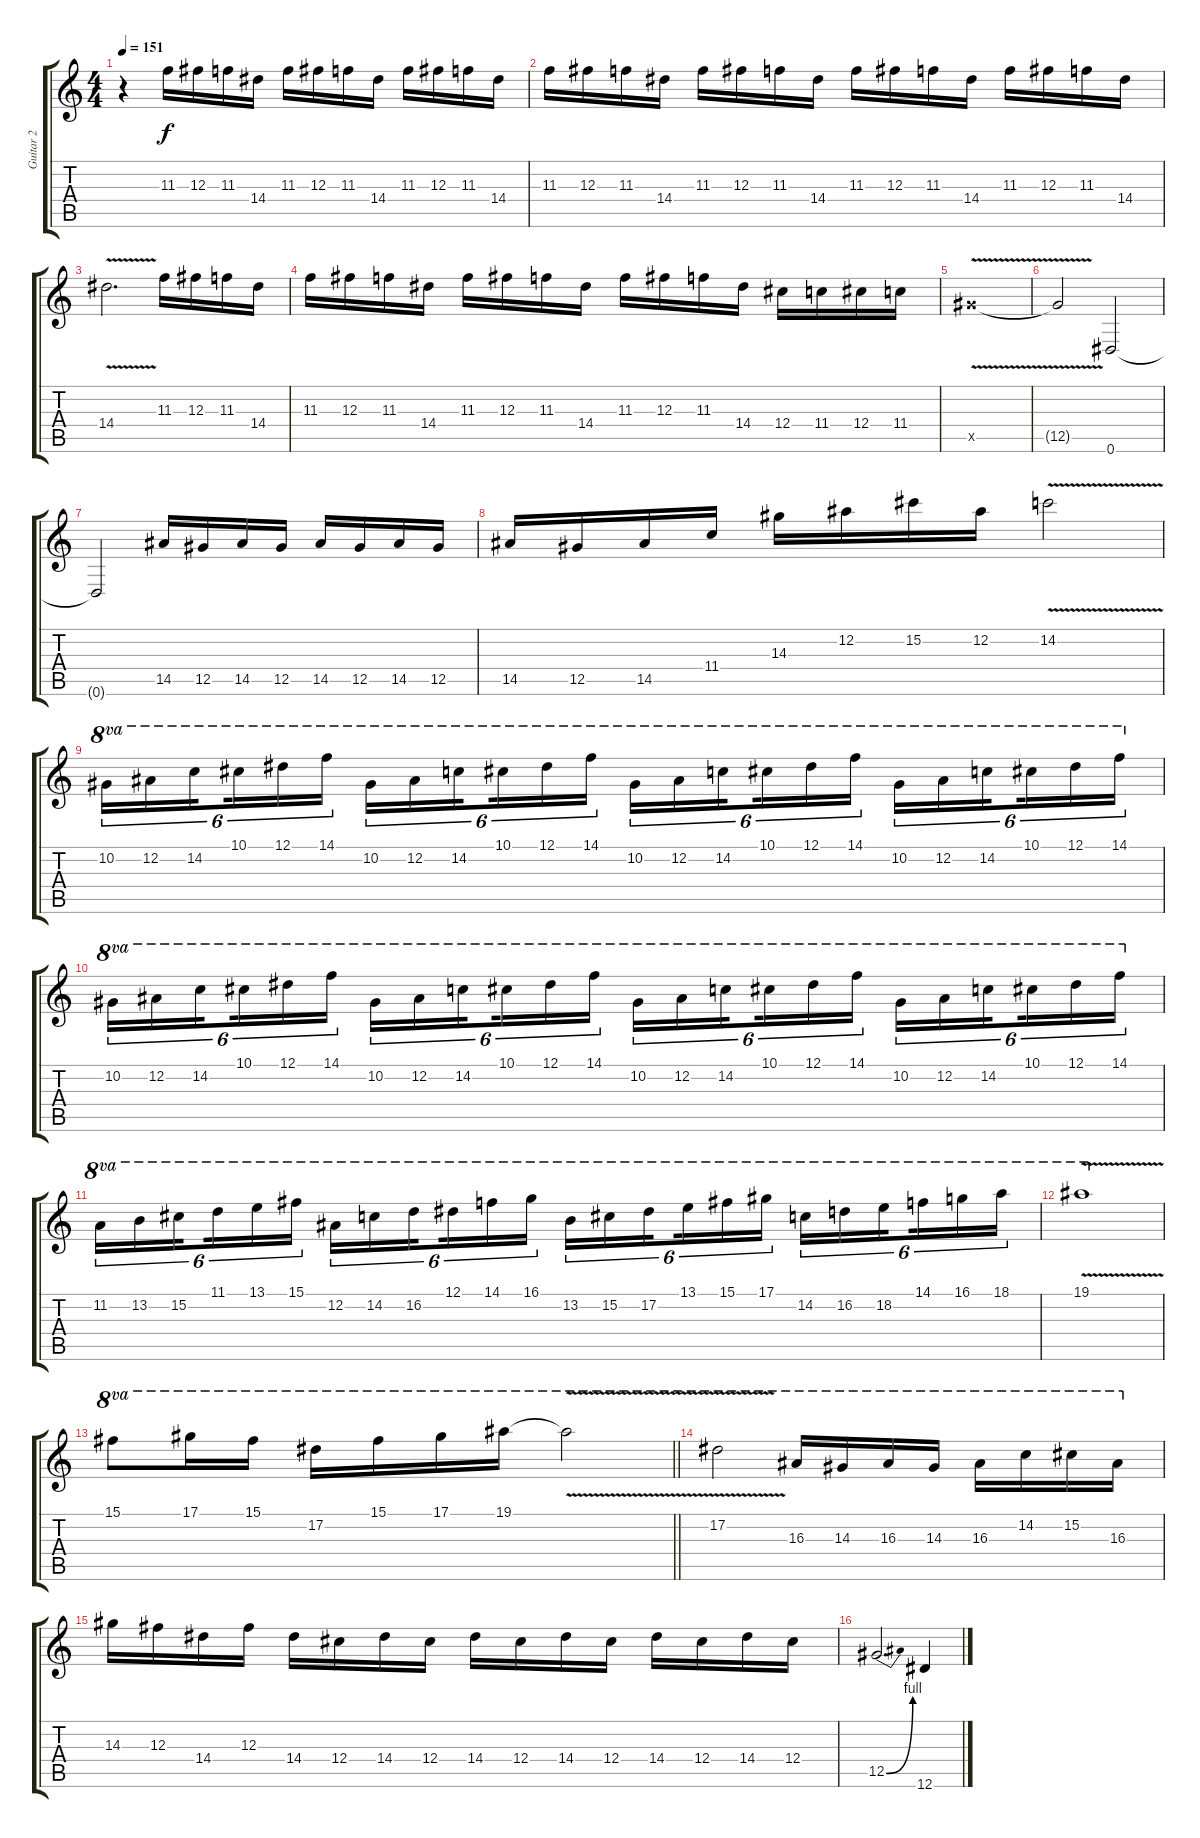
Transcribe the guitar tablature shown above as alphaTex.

\track ("Guitar 2" "Guitar 2") {instrument overdrivenguitar}
\staff {score tabs}
\tuning (Eb4 Bb3 Gb3 Db3 Ab2 Eb2) {hide}
\ts (4 4)
\tempo 151
\clef g2
\ks c
r.4{dy f} 11.3.16 12.3.16 11.3.16 14.4.16 11.3.16 12.3.16 11.3.16 14.4.16 11.3.16 12.3.16 11.3.16 14.4.16 |
11.3.16 12.3.16 11.3.16 14.4.16 11.3.16 12.3.16 11.3.16 14.4.16 11.3.16 12.3.16 11.3.16 14.4.16 11.3.16 12.3.16 11.3.16 14.4.16 |
14.4{v}.2{d} 11.3.16 12.3.16 11.3.16 14.4.16 |
11.3.16 12.3.16 11.3.16 14.4.16 11.3.16 12.3.16 11.3.16 14.4.16 11.3.16 12.3.16 11.3.16 14.4.16 12.4.16 11.4.16 12.4.16 11.4.16 |
12.5{v x}.1 |
12.5{v t}.2 0.6.2 |
0.6{t}.2 14.5.16 12.5.16 14.5.16 12.5.16 14.5.16 12.5.16 14.5.16 12.5.16 |
14.5.16 12.5.16 14.5.16 11.4.16 14.3.16 12.2.16 15.2.16 12.2.16 14.2{v}.2 |
10.2.16{tu (6 4) ot 8va} 12.2.16{tu (6 4) ot 8va} 14.2.16{tu (6 4) ot 8va beam splitsecondary} 10.1.16{tu (6 4) ot 8va} 12.1.16{tu (6 4) ot 8va} 14.1.16{tu (6 4) ot 8va} 10.2.16{tu (6 4) ot 8va} 12.2.16{tu (6 4) ot 8va} 14.2.16{tu (6 4) ot 8va beam splitsecondary} 10.1.16{tu (6 4) ot 8va} 12.1.16{tu (6 4) ot 8va} 14.1.16{tu (6 4) ot 8va} 10.2.16{tu (6 4) ot 8va} 12.2.16{tu (6 4) ot 8va} 14.2.16{tu (6 4) ot 8va beam splitsecondary} 10.1.16{tu (6 4) ot 8va} 12.1.16{tu (6 4) ot 8va} 14.1.16{tu (6 4) ot 8va} 10.2.16{tu (6 4) ot 8va} 12.2.16{tu (6 4) ot 8va} 14.2.16{tu (6 4) ot 8va beam splitsecondary} 10.1.16{tu (6 4) ot 8va} 12.1.16{tu (6 4) ot 8va} 14.1.16{tu (6 4) ot 8va} |
10.2.16{tu (6 4) ot 8va} 12.2.16{tu (6 4) ot 8va} 14.2.16{tu (6 4) ot 8va beam splitsecondary} 10.1.16{tu (6 4) ot 8va} 12.1.16{tu (6 4) ot 8va} 14.1.16{tu (6 4) ot 8va} 10.2.16{tu (6 4) ot 8va} 12.2.16{tu (6 4) ot 8va} 14.2.16{tu (6 4) ot 8va beam splitsecondary} 10.1.16{tu (6 4) ot 8va} 12.1.16{tu (6 4) ot 8va} 14.1.16{tu (6 4) ot 8va} 10.2.16{tu (6 4) ot 8va} 12.2.16{tu (6 4) ot 8va} 14.2.16{tu (6 4) ot 8va beam splitsecondary} 10.1.16{tu (6 4) ot 8va} 12.1.16{tu (6 4) ot 8va} 14.1.16{tu (6 4) ot 8va} 10.2.16{tu (6 4) ot 8va} 12.2.16{tu (6 4) ot 8va} 14.2.16{tu (6 4) ot 8va beam splitsecondary} 10.1.16{tu (6 4) ot 8va} 12.1.16{tu (6 4) ot 8va} 14.1.16{tu (6 4) ot 8va} |
11.2.16{tu (6 4) ot 8va} 13.2.16{tu (6 4) ot 8va} 15.2.16{tu (6 4) ot 8va beam splitsecondary} 11.1.16{tu (6 4) ot 8va} 13.1.16{tu (6 4) ot 8va} 15.1.16{tu (6 4) ot 8va} 12.2.16{tu (6 4) ot 8va} 14.2.16{tu (6 4) ot 8va} 16.2.16{tu (6 4) ot 8va beam splitsecondary} 12.1.16{tu (6 4) ot 8va} 14.1.16{tu (6 4) ot 8va} 16.1.16{tu (6 4) ot 8va} 13.2.16{tu (6 4) ot 8va} 15.2.16{tu (6 4) ot 8va} 17.2.16{tu (6 4) ot 8va beam splitsecondary} 13.1.16{tu (6 4) ot 8va} 15.1.16{tu (6 4) ot 8va} 17.1.16{tu (6 4) ot 8va} 14.2.16{tu (6 4) ot 8va} 16.2.16{tu (6 4) ot 8va} 18.2.16{tu (6 4) ot 8va beam splitsecondary} 14.1.16{tu (6 4) ot 8va} 16.1.16{tu (6 4) ot 8va} 18.1.16{tu (6 4) ot 8va} |
19.1{v}.1{ot 8va} |
\barLineRight lightlight
15.1.8{ot 8va} 17.1.16{ot 8va} 15.1.16{ot 8va} 17.2.16{ot 8va} 15.1.16{ot 8va} 17.1.16{ot 8va} 19.1.16{ot 8va} 19.1{v t}.2{ot 8va} |
\section ("" " ")
17.2{v}.2{ot 8va} 16.3.16{ot 8va} 14.3.16{ot 8va} 16.3.16{ot 8va} 14.3.16{ot 8va} 16.3.16{ot 8va} 14.2.16{ot 8va} 15.2.16{ot 8va} 16.3.16{ot 8va} |
14.3.16 12.3.16 14.4.16 12.3.16 14.4.16 12.4.16 14.4.16 12.4.16 14.4.16 12.4.16 14.4.16 12.4.16 14.4.16 12.4.16 14.4.16 12.4.16 |
12.5{be (bend 0 0 60 4)}.2{d} 12.6.4
